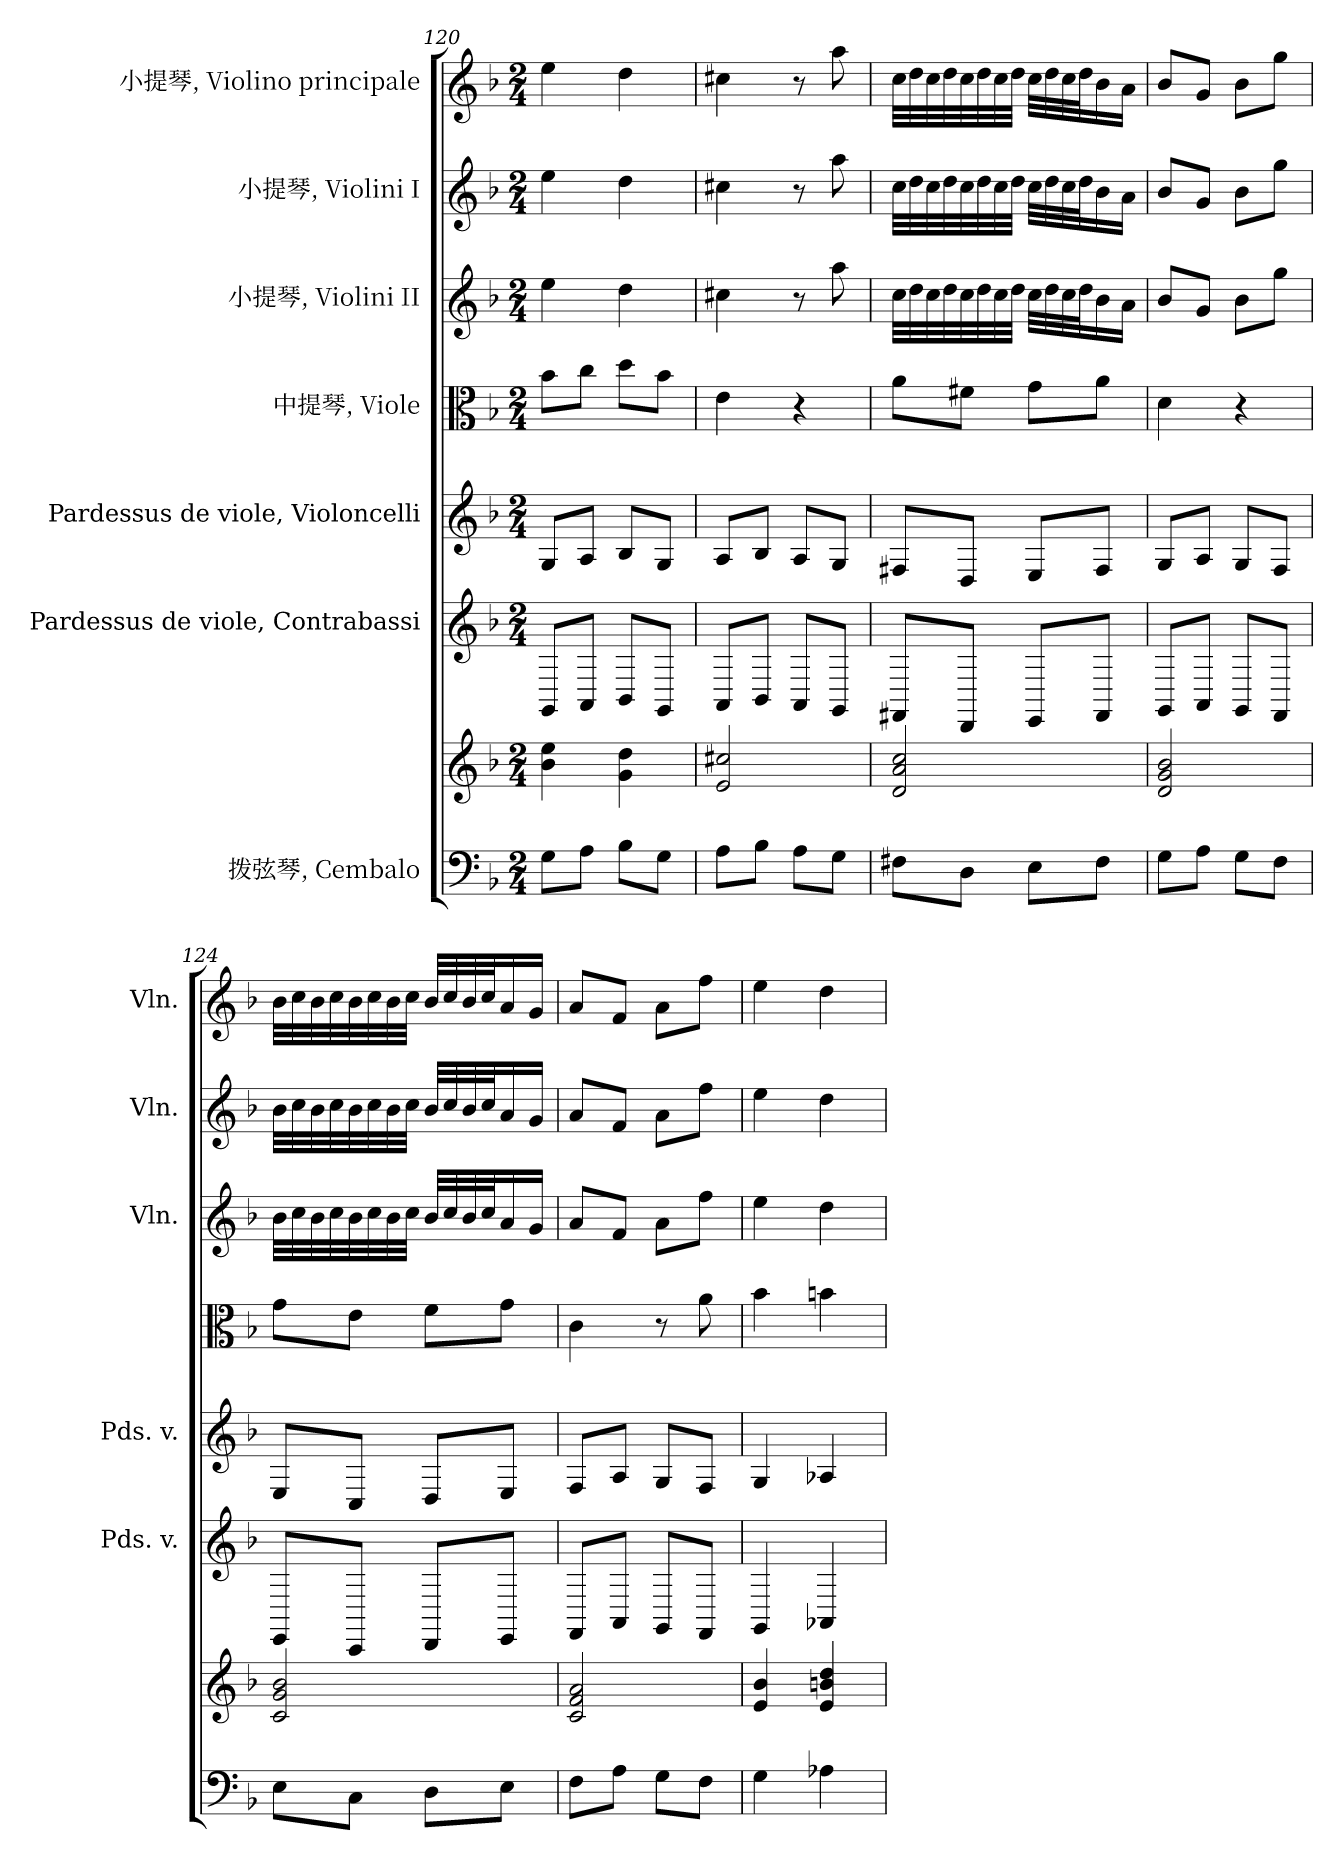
**kern	**kern	**kern	**kern	**kern	**kern	**kern	**kern
*part7	*part7	*part6	*part5	*part4	*part3	*part2	*part1
*staff8	*staff7	*staff6	*staff5	*staff4	*staff3	*staff2	*staff1
*I"拨弦琴, Cembalo	*	*I"Pardessus de viole, Contrabassi	*I"Pardessus de viole, Violoncelli	*I"中提琴, Viole	*I"小提琴, Violini II	*I"小提琴, Violini I	*I"小提琴, Violino principale
*	*	*I'Pds. v.	*I'Pds. v.	*	*I'Vln.	*I'Vln.	*I'Vln.
*clefF4	*clefG2	*clefG2	*clefG2	*clefC3	*clefG2	*clefG2	*clefG2
*k[b-]	*k[b-]	*k[b-]	*k[b-]	*k[b-]	*k[b-]	*k[b-]	*k[b-]
*M2/4	*M2/4	*M2/4	*M2/4	*M2/4	*M2/4	*M2/4	*M2/4
=120	=120	=120	=120	=120	=120	=120	=120
8G\L	4b-\ 4ee\	8GG/L	8G/L	8b-\L	4ee\	4ee\	4ee\
8A\J	.	8AA/J	8A/J	8cc\J	.	.	.
8B-\L	4g\ 4dd\	8BB-/L	8B-/L	8dd\L	4dd\	4dd\	4dd\
8G\J	.	8GG/J	8G/J	8b-\J	.	.	.
=121	=121	=121	=121	=121	=121	=121	=121
8A\L	2e/ 2cc#X/	8AA/L	8A/L	4e\	4cc#X\	4cc#X\	4cc#X\
8B-\J	.	8BB-/J	8B-/J	.	.	.	.
8A\L	.	8AA/L	8A/L	4r	8r	8r	8r
8G\J	.	8GG/J	8G/J	.	8aa\	8aa\	8aa\
=122	=122	=122	=122	=122	=122	=122	=122
8F#X\L	2d/ 2a/ 2cc/	8FF#X/L	8F#X/L	8a\L	32cc\LLL	32cc\LLL	32cc\LLL
.	.	.	.	.	32dd\	32dd\	32dd\
.	.	.	.	.	32cc\	32cc\	32cc\
.	.	.	.	.	32dd\	32dd\	32dd\
8D\J	.	8DD/J	8D/J	8f#X\J	32cc\	32cc\	32cc\
.	.	.	.	.	32dd\	32dd\	32dd\
.	.	.	.	.	32cc\	32cc\	32cc\
.	.	.	.	.	32dd\JJJ	32dd\JJJ	32dd\JJJ
8E\L	.	8EE/L	8E/L	8g\L	32cc\LLL	32cc\LLL	32cc\LLL
.	.	.	.	.	32dd\	32dd\	32dd\
.	.	.	.	.	32cc\	32cc\	32cc\
.	.	.	.	.	32dd\J	32dd\J	32dd\J
8F#\J	.	8FF#/J	8F#/J	8a\J	16b-\	16b-\	16b-\
.	.	.	.	.	16a\JJ	16a\JJ	16a\JJ
=123	=123	=123	=123	=123	=123	=123	=123
8G\L	2d/ 2g/ 2b-/	8GG/L	8G/L	4d\	8b-/L	8b-/L	8b-/L
8A\J	.	8AA/J	8A/J	.	8g/J	8g/J	8g/J
8G\L	.	8GG/L	8G/L	4r	8b-\L	8b-\L	8b-\L
8F\J	.	8FF/J	8F/J	.	8gg\J	8gg\J	8gg\J
!!LO:PB:g=z
=124	=124	=124	=124	=124	=124	=124	=124
8E\L	2c/ 2g/ 2b-/	8EE/L	8E/L	8g\L	32b-\LLL	32b-\LLL	32b-\LLL
.	.	.	.	.	32cc\	32cc\	32cc\
.	.	.	.	.	32b-\	32b-\	32b-\
.	.	.	.	.	32cc\	32cc\	32cc\
8C\J	.	8CC/J	8C/J	8e\J	32b-\	32b-\	32b-\
.	.	.	.	.	32cc\	32cc\	32cc\
.	.	.	.	.	32b-\	32b-\	32b-\
.	.	.	.	.	32cc\JJJ	32cc\JJJ	32cc\JJJ
8D\L	.	8DD/L	8D/L	8f\L	32b-/LLL	32b-/LLL	32b-/LLL
.	.	.	.	.	32cc/	32cc/	32cc/
.	.	.	.	.	32b-/	32b-/	32b-/
.	.	.	.	.	32cc/J	32cc/J	32cc/J
8E\J	.	8EE/J	8E/J	8g\J	16a/	16a/	16a/
.	.	.	.	.	16g/JJ	16g/JJ	16g/JJ
=125	=125	=125	=125	=125	=125	=125	=125
8F\L	2c/ 2f/ 2a/	8FF/L	8F/L	4c\	8a/L	8a/L	8a/L
8A\J	.	8AA/J	8A/J	.	8f/J	8f/J	8f/J
8G\L	.	8GG/L	8G/L	8r	8a\L	8a\L	8a\L
8F\J	.	8FF/J	8F/J	8a\	8ff\J	8ff\J	8ff\J
=126	=126	=126	=126	=126	=126	=126	=126
4G\	4e/ 4b-/	4GG/	4G/	4b-\	4ee\	4ee\	4ee\
4A-X\	4e/ 4bn/ 4dd/	4AA-X/	4A-X/	4bn\	4dd\	4dd\	4dd\
=	=	=	=	=	=	=	=
*-	*-	*-	*-	*-	*-	*-	*-
